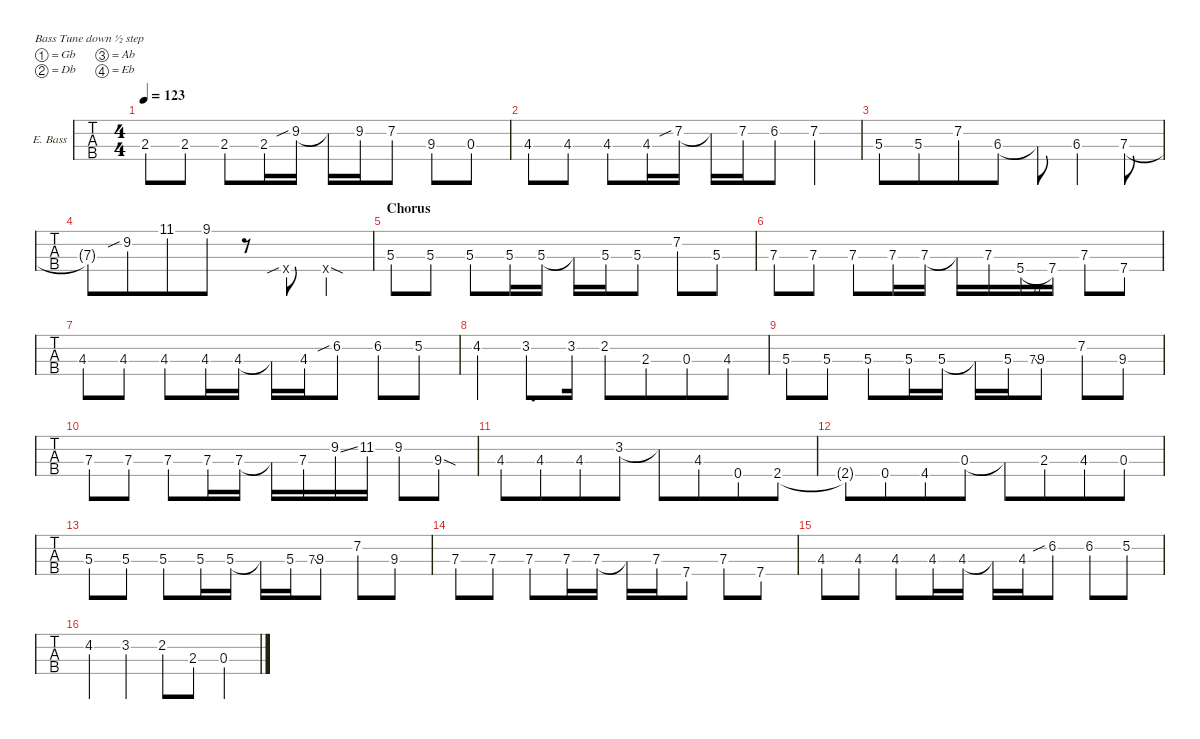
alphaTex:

\defaultSystemsLayout 4
\hideDynamics
\bracketExtendMode nobrackets
\firstSystemTrackNameOrientation horizontal
\track ("Ele. Bass" "E. Bass") {defaultSystemsLayout 4 instrument electricbassfinger}
\staff {tabs}
\tuning (Gb2 Db2 Ab1 Eb1)
\ts (4 4)
\tempo 123
\clef f4
\scale
0.301513
\ks ab
2.3{acc b}.8{dy f beam merge} 2.3{acc b}.8{beam split} 2.3{acc b}.8{beam merge} 2.3{acc b}.16 9.2{sib acc b}.16 9.2{t acc b}.16 9.2{acc b}.16 7.2{acc b}.8 9.3{acc forcenatural}.8 0.3{acc b}.8 |
\scale
0.233566 4.3{acc forcenatural}.8 4.3{acc forcenatural}.8 4.3{acc forcenatural}.8 4.3{acc forcenatural}.16 7.2{sib acc b}.16 7.2{t acc b}.16 7.2{acc b}.16 6.2{acc forcenatural}.8 7.2{acc b}.4 |
\scale
0.229145 5.3{acc b}.8{beam merge} 5.3{acc b}.8{beam merge} 7.2{acc b}.8{beam merge} 6.3{acc forcenatural}.8 6.3{t acc forcenatural}.8 6.3{acc forcenatural}.4 7.3{acc b}.8 |
\scale
0.235776 7.3{t acc b}.8{beam merge} 9.2{sib acc b}.8{beam merge} 11.1{acc forcenatural}.8{beam merge} 9.1{acc b}.8 r.8 12.4{sib x acc b}.8 12.4{sod x acc b}.4 |
\section ("" "Chorus")
\scale
0.301513 5.3{acc b}.8 5.3{acc b}.8 5.3{acc b}.8 5.3{acc b}.16 5.3{acc b}.16 5.3{t acc b}.16 5.3{acc b}.16 5.3{acc b}.8 7.2{acc b}.8 5.3{acc b}.8 |
\scale
0.233566 7.3{acc b}.8 7.3{acc b}.8 7.3{acc b}.8 7.3{acc b}.16 7.3{acc b}.16 7.3{t acc b}.16 7.3{acc b}.16 5.4{h acc b}.16 7.4{acc b}.16 7.3{acc b}.8 7.4{acc b}.8 |
\scale
0.229145 4.3{acc forcenatural}.8 4.3{acc forcenatural}.8 4.3{acc forcenatural}.8 4.3{acc forcenatural}.16 4.3{acc forcenatural}.16 4.3{t acc forcenatural}.16{beam merge} 4.3{acc forcenatural}.16 6.2{sib acc forcenatural}.8 6.2{acc forcenatural}.8 5.2{acc b}.8 |
\scale
0.235776 4.2{acc forcenatural}.4 3.2{acc forcenatural}.8{d} 3.2{acc forcenatural}.16 2.2{acc b}.8{beam merge} 2.3{acc b}.8{beam merge} 0.3{acc b}.8{beam merge} 4.3{acc forcenatural}.8 |
\scale
0.301513 5.3{acc b}.8 5.3{acc b}.8 5.3{acc b}.8 5.3{acc b}.16 5.3{acc b}.16 5.3{t acc b}.16 5.3{acc b}.16 7.3{ss acc b}.8{gr} 9.3{acc forcenatural}.8 7.2{acc b}.8 9.3{acc forcenatural}.8 |
\scale
0.233566 7.3{acc b}.8 7.3{acc b}.8 7.3{acc b}.8 7.3{acc b}.16 7.3{acc b}.16 7.3{t acc b}.16 7.3{acc b}.16 9.2{ss acc b}.16 11.2{acc forcenatural}.16 9.2{acc b}.8 9.3{sod acc forcenatural}.8 |
\scale
0.229145 4.3{acc forcenatural}.8{beam merge} 4.3{acc forcenatural}.8{beam merge} 4.3{acc forcenatural}.8{beam merge} 3.2{acc forcenatural}.8{beam split} 3.2{t acc forcenatural}.8{beam merge} 4.3{acc forcenatural}.8{beam merge} 0.4{acc b}.8{beam merge} 2.4{acc forcenatural}.8 |
\scale
0.235776 2.4{t acc forcenatural}.8{beam merge} 0.4{acc b}.8{beam merge} 4.4{acc forcenatural}.8{beam merge} 0.3{acc b}.8 0.3{t acc b}.8{beam merge} 2.3{acc b}.8{beam merge} 4.3{acc forcenatural}.8{beam merge} 0.3{acc b}.8 |
\scale
0.301513 5.3{acc b}.8 5.3{acc b}.8 5.3{acc b}.8 5.3{acc b}.16 5.3{acc b}.16 5.3{t acc b}.16 5.3{acc b}.16 7.3{ss acc b}.8{gr} 9.3{acc forcenatural}.8 7.2{acc b}.8 9.3{acc forcenatural}.8 |
\scale
0.233566 7.3{acc b}.8 7.3{acc b}.8 7.3{acc b}.8 7.3{acc b}.16 7.3{acc b}.16 7.3{t acc b}.16 7.3{acc b}.16 7.4{acc b}.8 7.3{acc b}.8 7.4{acc b}.8 |
\scale
0.229145 4.3{acc forcenatural}.8 4.3{acc forcenatural}.8 4.3{acc forcenatural}.8 4.3{acc forcenatural}.16 4.3{acc forcenatural}.16 4.3{t acc forcenatural}.16{beam merge} 4.3{acc forcenatural}.16 6.2{sib acc forcenatural}.8 6.2{acc forcenatural}.8 5.2{acc b}.8 |
\scale
0.235776 4.2{acc forcenatural}.4 3.2{acc forcenatural}.4 2.2{acc b}.8{beam merge} 2.3{acc b}.8{beam merge} 0.3{acc b}.4{beam merge}
